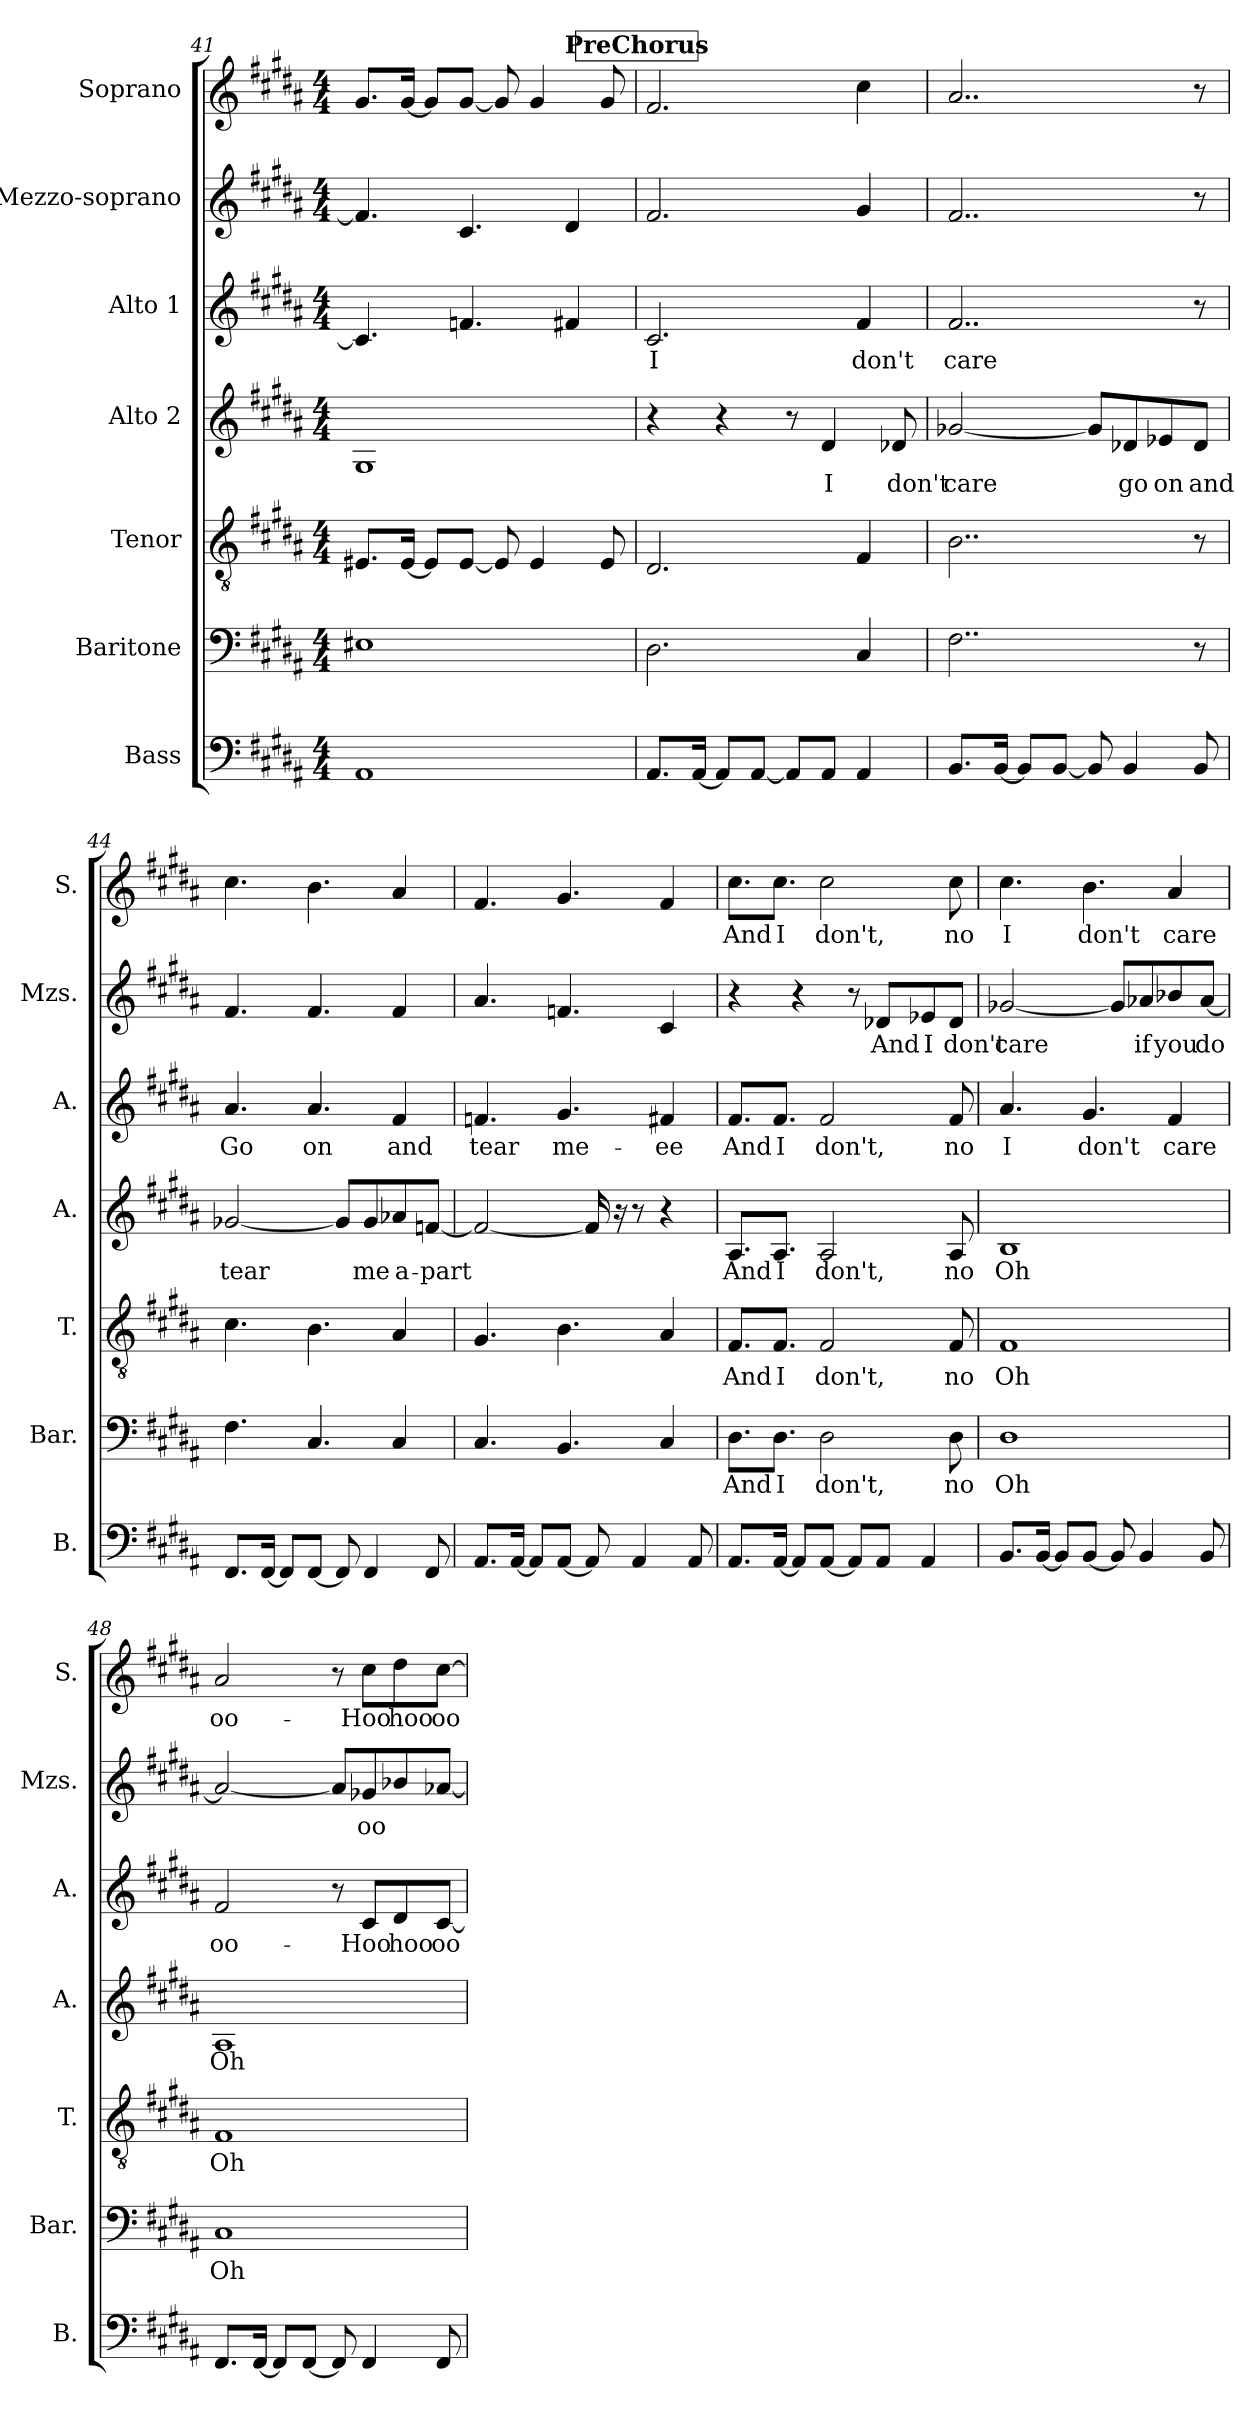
**kern	**kern	**text	**kern	**text	**kern	**text	**kern	**text	**kern	**text	**kern	**text
*part7	*part6	*part6	*part5	*part5	*part4	*part4	*part3	*part3	*part2	*part2	*part1	*part1
*staff7	*staff6	*staff6	*staff5	*staff5	*staff4	*staff4	*staff3	*staff3	*staff2	*staff2	*staff1	*staff1
*I"Bass	*I"Baritone	*	*I"Tenor	*	*I"Alto 2	*	*I"Alto 1	*	*I"Mezzo-soprano	*	*I"Soprano	*
*I'B.	*I'Bar.	*	*I'T.	*	*I'A.	*	*I'A.	*	*I'Mzs.	*	*I'S.	*
*clefF4	*clefF4	*	*clefGv2	*	*clefG2	*	*clefG2	*	*clefG2	*	*clefG2	*
*k[f#c#g#d#a#]	*k[f#c#g#d#a#]	*	*k[f#c#g#d#a#]	*	*k[f#c#g#d#a#]	*	*k[f#c#g#d#a#]	*	*k[f#c#g#d#a#]	*	*k[f#c#g#d#a#]	*
*M4/4	*M4/4	*	*M4/4	*	*M4/4	*	*M4/4	*	*M4/4	*	*M4/4	*
=41	=41	=41	=41	=41	=41	=41	=41	=41	=41	=41	=41	=41
1AA#	1E#X	.	8.E#X/L	.	1G#	.	4.c#/]	.	4.f/]	.	8.g#/L	.
.	.	.	[16E#/Jk	.	.	.	.	.	.	.	[16g#/Jk	.
.	.	.	8E#/L]	.	.	.	.	.	.	.	8g#/L]	.
.	.	.	[8E#/J	.	.	.	4.fn/	.	4.c#/	.	[8g#/J	.
.	.	.	8E#/]	.	.	.	.	.	.	.	8g#/]	.
.	.	.	4E#/	.	.	.	.	.	.	.	4g#/	.
.	.	.	.	.	.	.	4f#X/	.	4d#/	.	.	.
.	.	.	8E#/	.	.	.	.	.	.	.	8g#/	.
!!LO:REH:place=s1:a:B:fs=14:t=PreChorus
=42	=42	=42	=42	=42	=42	=42	=42	=42	=42	=42	=42	=42
!	!	!	!	!	!	!	!	!LO:LY:b	!	!	!	!
8.AA#/L	2.D#\	.	2.D#/	.	4r	.	2.c#/	I	2.f#/	.	2.f#/	.
[16AA#/Jk	.	.	.	.	.	.	.	.	.	.	.	.
8AA#/L]	.	.	.	.	4r	.	.	.	.	.	.	.
[8AA#/J	.	.	.	.	.	.	.	.	.	.	.	.
8AA#/L]	.	.	.	.	8r	.	.	.	.	.	.	.
!	!	!	!	!	!	!LO:LY:b	!	!	!	!	!	!
8AA#/J	.	.	.	.	4d#/	I	.	.	.	.	.	.
!	!	!	!	!	!	!	!	!LO:LY:b	!	!	!	!
4AA#/	4C#/	.	4F#/	.	.	.	4f#/	don't	4g#/	.	4cc#\	.
!	!	!	!	!	!	!LO:LY:b	!	!	!	!	!	!
.	.	.	.	.	8d-X/	don't	.	.	.	.	.	.
=43	=43	=43	=43	=43	=43	=43	=43	=43	=43	=43	=43	=43
!	!	!	!	!	!	!LO:LY:b	!	!LO:LY:b	!	!	!	!
8.BB/L	2..F#\	.	2..B\	.	[2g-X/	-care	2..f#/	care	2..f#/	.	2..a#/	.
[16BB/Jk	.	.	.	.	.	.	.	.	.	.	.	.
8BB/L]	.	.	.	.	.	.	.	.	.	.	.	.
[8BB/J	.	.	.	.	.	.	.	.	.	.	.	.
8BB/]	.	.	.	.	8g-/L]	.	.	.	.	.	.	.
!	!	!	!	!	!	!LO:LY:b	!	!	!	!	!	!
4BB/	.	.	.	.	8d-X/	go	.	.	.	.	.	.
!	!	!	!	!	!	!LO:LY:b	!	!	!	!	!	!
.	.	.	.	.	8e-X/	on	.	.	.	.	.	.
!	!	!	!	!	!	!LO:LY:b	!	!	!	!	!	!
8BB/	8r	.	8r	.	8d-/J	and	8r	.	8r	.	8r	.
!!LO:PB:g=z
=44	=44	=44	=44	=44	=44	=44	=44	=44	=44	=44	=44	=44
!	!	!	!	!	!	!LO:LY:b	!	!LO:LY:b	!	!	!	!
8.FF#/L	4.F#\	.	4.c#\	.	[2g-X/	-tear	4.a#/	Go	4.f#/	.	4.cc#\	.
[16FF#/Jk	.	.	.	.	.	.	.	.	.	.	.	.
8FF#/L]	.	.	.	.	.	.	.	.	.	.	.	.
!	!	!	!	!	!	!	!	!LO:LY:b	!	!	!	!
[8FF#/J	4.C#/	.	4.B\	.	.	.	4.a#/	on	4.f#/	.	4.b\	.
8FF#/]	.	.	.	.	8g-/L]	.	.	.	.	.	.	.
!	!	!	!	!	!	!LO:LY:b	!	!	!	!	!	!
4FF#/	.	.	.	.	8g-/	me	.	.	.	.	.	.
!	!	!	!	!	!	!LO:LY:b	!	!LO:LY:b	!	!	!	!
.	4C#/	.	4A#/	.	8a-X/	a-	4f#/	and	4f#/	.	4a#/	.
!	!	!	!	!	!	!LO:LY:b	!	!	!	!	!	!
8FF#/	.	.	.	.	[8fn/J	-part	.	.	.	.	.	.
=45	=45	=45	=45	=45	=45	=45	=45	=45	=45	=45	=45	=45
!	!	!	!	!	!	!	!	!LO:LY:b	!	!	!	!
8.AA#/L	4.C#/	.	4.G#/	.	2f/_	.	4.fn/	tear	4.a#/	.	4.f#/	.
[16AA#/Jk	.	.	.	.	.	.	.	.	.	.	.	.
8AA#/L]	.	.	.	.	.	.	.	.	.	.	.	.
!	!	!	!	!	!	!	!	!LO:LY:b	!	!	!	!
[8AA#/J	4.BB/	.	4.B\	.	.	.	4.g#/	me-	4.fn/	.	4.g#/	.
8AA#/]	.	.	.	.	16f/]	.	.	.	.	.	.	.
.	.	.	.	.	16r	.	.	.	.	.	.	.
4AA#/	.	.	.	.	8r	.	.	.	.	.	.	.
!	!	!	!	!	!	!	!	!LO:LY:b	!	!	!	!
.	4C#/	.	4A#/	.	4r	.	4f#X/	-ee	4c#/	.	4f#/	.
8AA#/	.	.	.	.	.	.	.	.	.	.	.	.
=46	=46	=46	=46	=46	=46	=46	=46	=46	=46	=46	=46	=46
!	!	!LO:LY:b	!	!LO:LY:b	!	!LO:LY:b	!	!LO:LY:b	!	!	!	!LO:LY:b
8.AA#/L	8.D#\L	And	8.F#/L	And	8.A#/L	And	8.f#/L	And	4r	.	8.cc#\L	And
!	!	!LO:LY:b	!	!LO:LY:b	!	!LO:LY:b	!	!LO:LY:b	!	!	!	!LO:LY:b
[16AA#/Jk	8.D#\J	I	8.F#/J	I	8.A#/J	I	8.f#/J	I	.	.	8.cc#\J	I
8AA#/L]	.	.	.	.	.	.	.	.	4r	.	.	.
!	!	!LO:LY:b	!	!LO:LY:b	!	!LO:LY:b	!	!LO:LY:b	!	!	!	!LO:LY:b
[8AA#/J	2D#\	don't,	2F#/	don't,	2A#/	don't,	2f#/	don't,	.	.	2cc#\	don't,
8AA#/L]	.	.	.	.	.	.	.	.	8r	.	.	.
!	!	!	!	!	!	!	!	!	!	!LO:LY:b	!	!
8AA#/J	.	.	.	.	.	.	.	.	8d-X/L	And	.	.
!	!	!	!	!	!	!	!	!	!	!LO:LY:b	!	!
4AA#/	.	.	.	.	.	.	.	.	8e-X/	I	.	.
!	!	!LO:LY:b	!	!LO:LY:b	!	!LO:LY:b	!	!LO:LY:b	!	!LO:LY:b	!	!LO:LY:b
.	8D#\	no	8F#/	no	8A#/	no	8f#/	no	8d-/J	don't	8cc#\	no
!!LO:PB:g=z
=47	=47	=47	=47	=47	=47	=47	=47	=47	=47	=47	=47	=47
!	!	!LO:LY:b	!	!LO:LY:b	!	!LO:LY:b	!	!LO:LY:b	!	!LO:LY:b	!	!LO:LY:b
8.BB/L	1D#	Oh	1F#	Oh	1B	Oh	4.a#/	I	[2g-X/	-care	4.cc#\	I
[16BB/Jk	.	.	.	.	.	.	.	.	.	.	.	.
8BB/L]	.	.	.	.	.	.	.	.	.	.	.	.
!	!	!	!	!	!	!	!	!LO:LY:b	!	!	!	!LO:LY:b
[8BB/J	.	.	.	.	.	.	4.g#/	don't	.	.	4.b\	don't
8BB/]	.	.	.	.	.	.	.	.	8g-/L]	.	.	.
!	!	!	!	!	!	!	!	!	!	!LO:LY:b	!	!
4BB/	.	.	.	.	.	.	.	.	8a-X/	if	.	.
!	!	!	!	!	!	!	!	!LO:LY:b	!	!LO:LY:b	!	!LO:LY:b
.	.	.	.	.	.	.	4f#/	care	8b-X/	you	4a#/	care
!	!	!	!	!	!	!	!	!	!	!LO:LY:b	!	!
8BB/	.	.	.	.	.	.	.	.	[8a-/J	-do	.	.
=48	=48	=48	=48	=48	=48	=48	=48	=48	=48	=48	=48	=48
!	!	!LO:LY:b	!	!LO:LY:b	!	!LO:LY:b	!	!LO:LY:b	!	!	!	!LO:LY:b
8.FF#/L	1C#	Oh	1F#	Oh	1A#	Oh	2f#/	oo-	2a-/_	.	2a#/	oo-
[16FF#/Jk	.	.	.	.	.	.	.	.	.	.	.	.
8FF#/L]	.	.	.	.	.	.	.	.	.	.	.	.
[8FF#/J	.	.	.	.	.	.	.	.	.	.	.	.
8FF#/]	.	.	.	.	.	.	8r	.	8a-/L]	.	8r	.
!	!	!	!	!	!	!	!	!LO:LY:b	!	!LO:LY:b	!	!LO:LY:b
4FF#/	.	.	.	.	.	.	8c#/L	-Hoo	8g-X/	-oo	8cc#\L	-Hoo
!	!	!	!	!	!	!	!	!LO:LY:b	!	!	!	!LO:LY:b
.	.	.	.	.	.	.	8d#/	hoo	8b-X/	.	8dd#\	hoo
!	!	!	!	!	!	!	!	!LO:LY:b	!	!	!	!LO:LY:b
8FF#/	.	.	.	.	.	.	[8c#/J	oo	[8a-X/J	.	[8cc#\J	oo
=	=	=	=	=	=	=	=	=	=	=	=	=
*-	*-	*-	*-	*-	*-	*-	*-	*-	*-	*-	*-	*-
